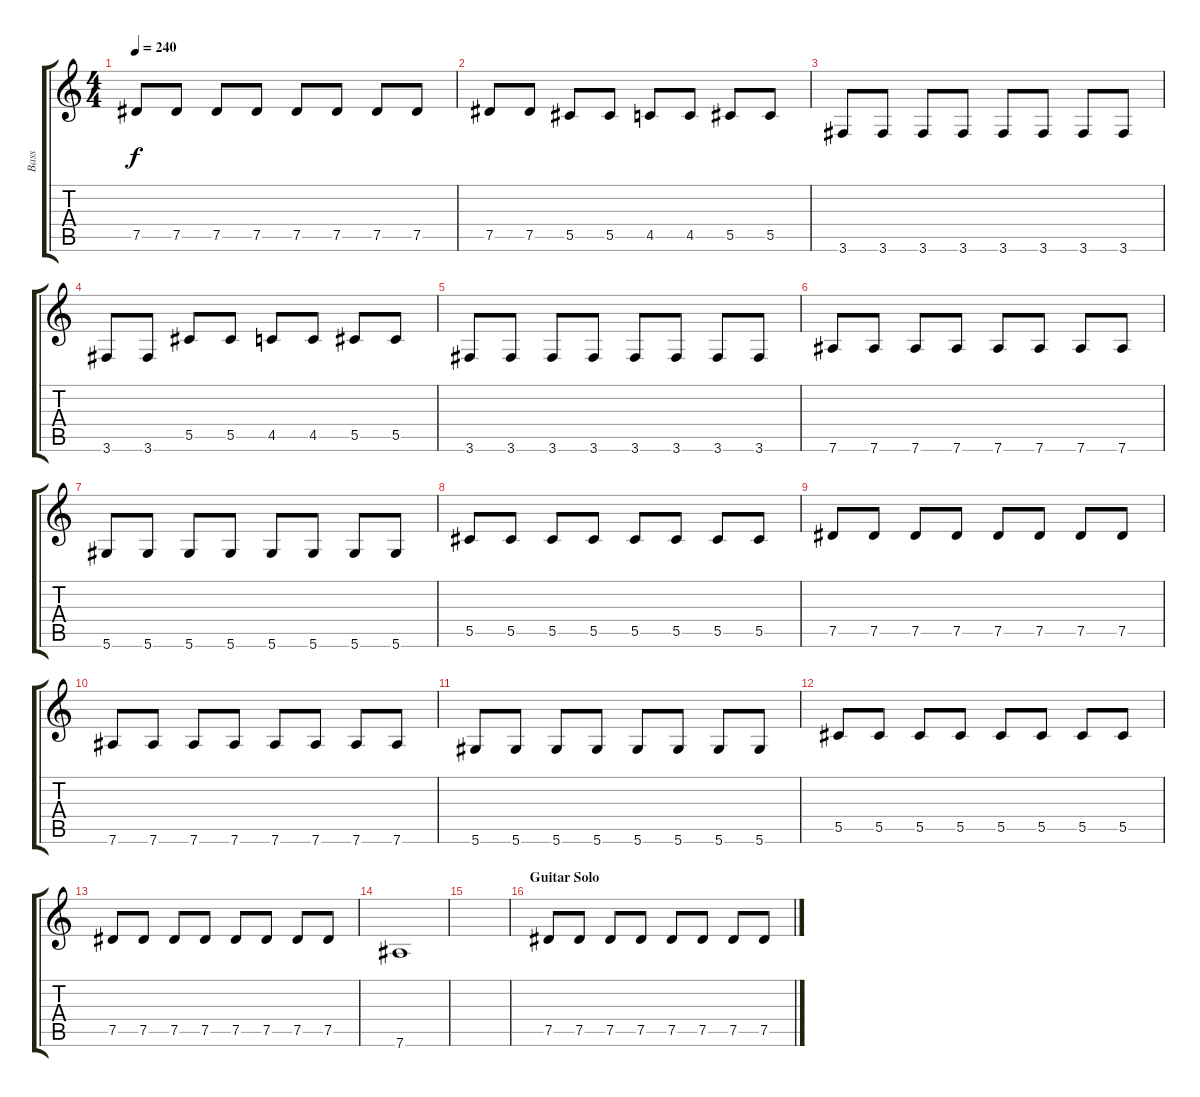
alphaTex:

\track ("Bass" "Bass") {instrument electricbasspick}
\staff {score tabs}
\tuning (Eb4 Bb3 Gb3 Db3 Ab2 Eb2) {hide}
\ts (4 4)
\tempo 240
\clef g2
\ks c
7.5.8{dy f} 7.5.8 7.5.8 7.5.8 7.5.8 7.5.8 7.5.8 7.5.8 |
7.5.8 7.5.8 5.5.8 5.5.8 4.5.8 4.5.8 5.5.8 5.5.8 |
3.6.8 3.6.8 3.6.8 3.6.8 3.6.8 3.6.8 3.6.8 3.6.8 |
3.6.8 3.6.8 5.5.8 5.5.8 4.5.8 4.5.8 5.5.8 5.5.8 |
3.6.8 3.6.8 3.6.8 3.6.8 3.6.8 3.6.8 3.6.8 3.6.8 |
7.6.8 7.6.8 7.6.8 7.6.8 7.6.8 7.6.8 7.6.8 7.6.8 |
5.6.8 5.6.8 5.6.8 5.6.8 5.6.8 5.6.8 5.6.8 5.6.8 |
5.5.8 5.5.8 5.5.8 5.5.8 5.5.8 5.5.8 5.5.8 5.5.8 |
7.5.8 7.5.8 7.5.8 7.5.8 7.5.8 7.5.8 7.5.8 7.5.8 |
7.6.8 7.6.8 7.6.8 7.6.8 7.6.8 7.6.8 7.6.8 7.6.8 |
5.6.8 5.6.8 5.6.8 5.6.8 5.6.8 5.6.8 5.6.8 5.6.8 |
5.5.8 5.5.8 5.5.8 5.5.8 5.5.8 5.5.8 5.5.8 5.5.8 |
7.5.8 7.5.8 7.5.8 7.5.8 7.5.8 7.5.8 7.5.8 7.5.8 |
7.6.1 |
|
\section ("" "Guitar Solo")
7.5.8 7.5.8 7.5.8 7.5.8 7.5.8 7.5.8 7.5.8 7.5.8
